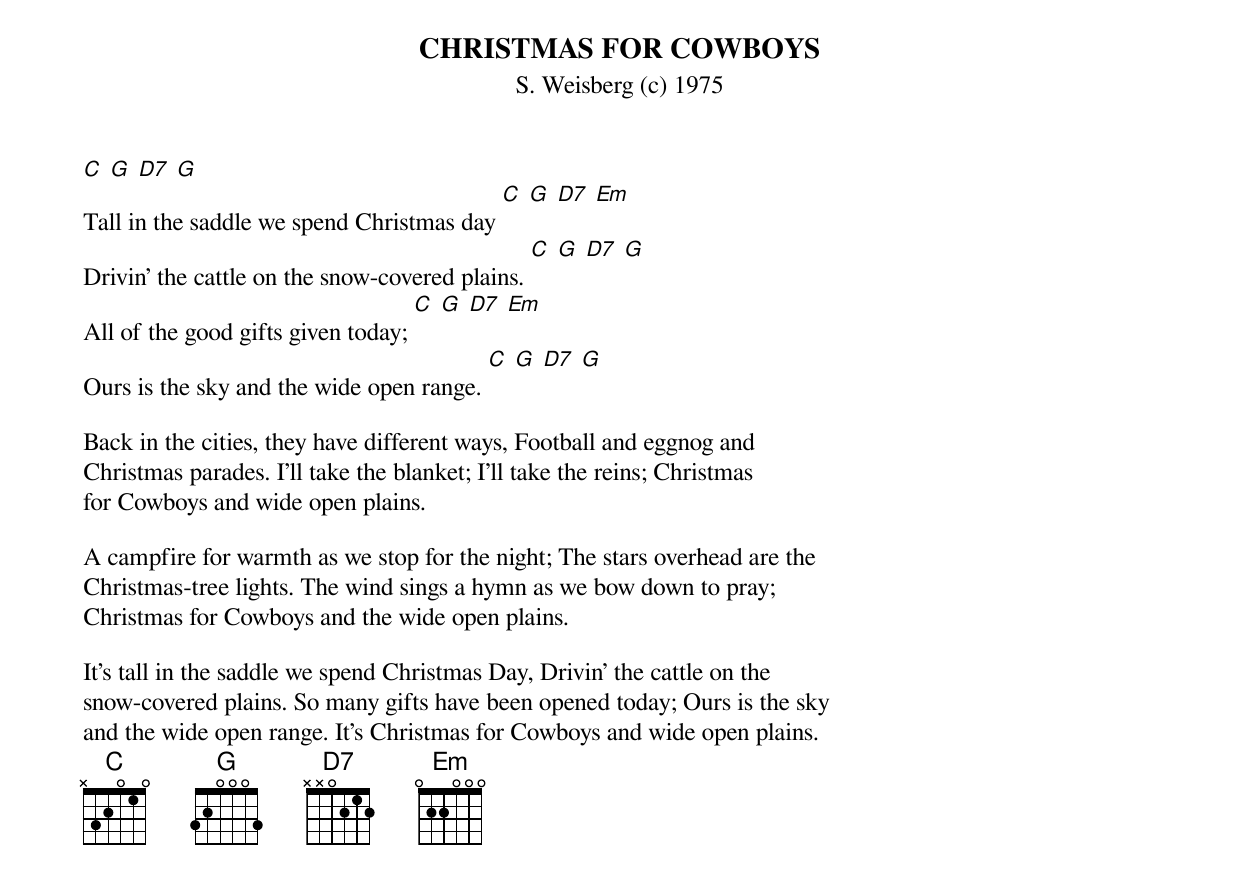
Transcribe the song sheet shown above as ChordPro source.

{t:CHRISTMAS FOR COWBOYS}
{st:S. Weisberg (c) 1975}

[C] [G] [D7] [G]
Tall in the saddle we spend Christmas day [C] [G] [D7] [Em]
Drivin' the cattle on the snow-covered plains. [C] [G] [D7] [G]
All of the good gifts given today; [C] [G] [D7] [Em]
Ours is the sky and the wide open range. [C] [G] [D7] [G]

Back in the cities, they have different ways, Football and eggnog and
Christmas parades. I'll take the blanket; I'll take the reins; Christmas
for Cowboys and wide open plains.

A campfire for warmth as we stop for the night; The stars overhead are the
Christmas-tree lights. The wind sings a hymn as we bow down to pray;
Christmas for Cowboys and the wide open plains.

It's tall in the saddle we spend Christmas Day, Drivin' the cattle on the
snow-covered plains. So many gifts have been opened today; Ours is the sky
and the wide open range. It's Christmas for Cowboys and wide open plains.
